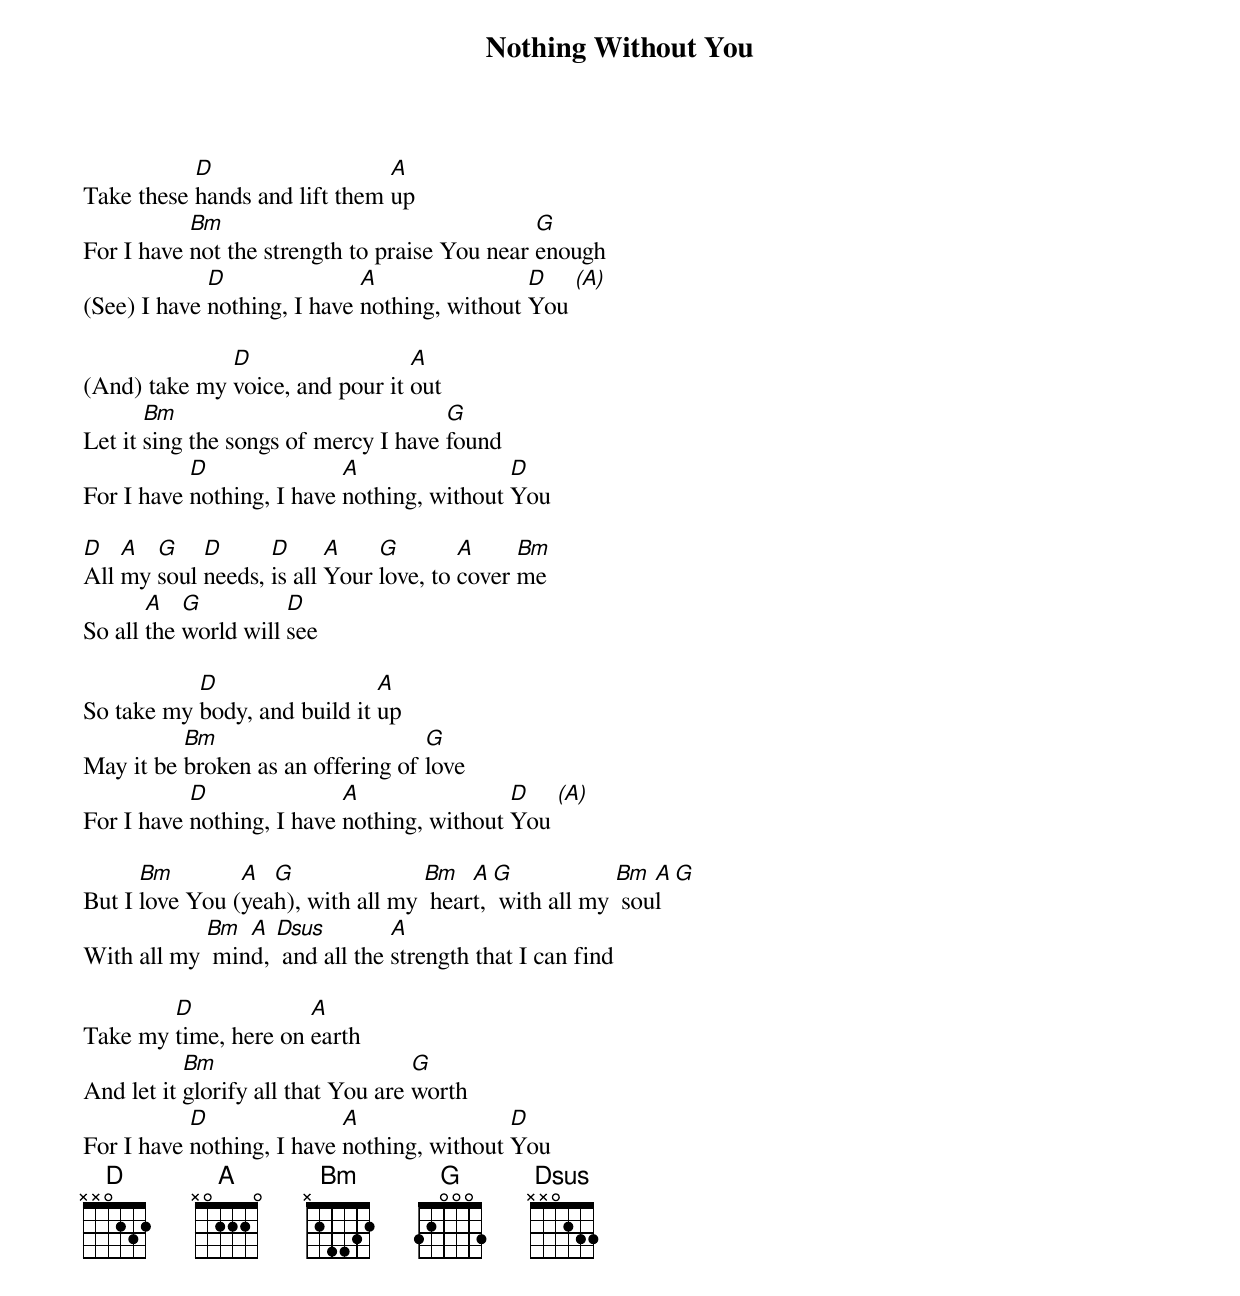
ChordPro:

{title: Nothing Without You}
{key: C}
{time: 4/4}
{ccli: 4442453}
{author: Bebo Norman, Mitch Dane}
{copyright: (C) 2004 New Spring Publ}

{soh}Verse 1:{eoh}
Take these [D]hands and lift them [A]up
For I have [Bm]not the strength to praise You near [G]enough
(See) I have [D]nothing, I have [A]nothing, without [D]You [(A)]

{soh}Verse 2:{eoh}
(And) take my [D]voice, and pour it [A]out
Let it [Bm]sing the songs of mercy I have [G]found
For I have [D]nothing, I have [A]nothing, without [D]You

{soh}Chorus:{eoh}
[D]All [A]my [G]soul [D]needs, [D]is all [A]Your [G]love, to [A]cover [Bm]me
So all [A]the [G]world will [D]see
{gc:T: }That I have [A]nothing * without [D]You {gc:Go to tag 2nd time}

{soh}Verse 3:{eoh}
So take my [D]body, and build it [A]up
May it be [Bm]broken as an offering of [G]love
For I have [D]nothing, I have [A]nothing, without [D]You [(A)]

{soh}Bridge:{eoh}
But I [Bm]love You ([A]yea[G]h), with all my [Bm] hear[A]t, [G] with all my [Bm] sou[A]l [G]
With all my [Bm] min[A]d, [Dsus] and all the [A]strength that I can find

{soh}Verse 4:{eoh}
Take my [D]time, here on [A]earth
And let it [Bm]glorify all that You are [G]worth
For I have [D]nothing, I have [A]nothing, without [D]You
